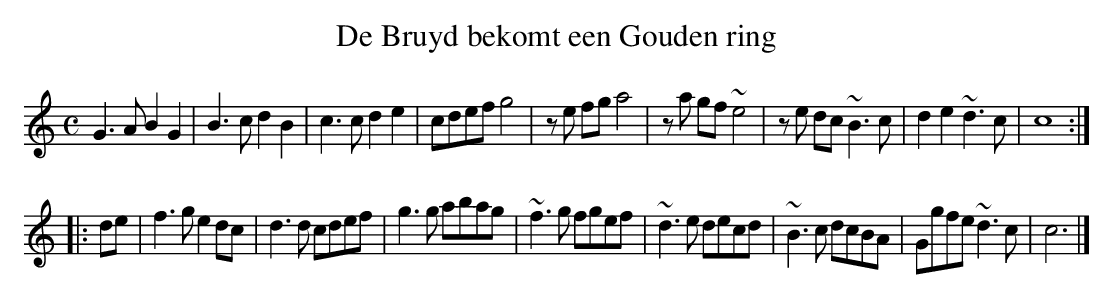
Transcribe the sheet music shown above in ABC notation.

X:1
T:De Bruyd bekomt een Gouden ring
M:C
K:Cmaj
G3AB2G2|B3cd2B2|c3cd2e2|cdefg4|ze fga4|za gf~e4|ze dc~B3c|d2e2~d3c|c8:|
|:de|f3ge2dc|d3d cdef|g3g abag|~f3g fgef|~d3e decd|~B3c dcBA|Ggfe~d3c|c6|]
